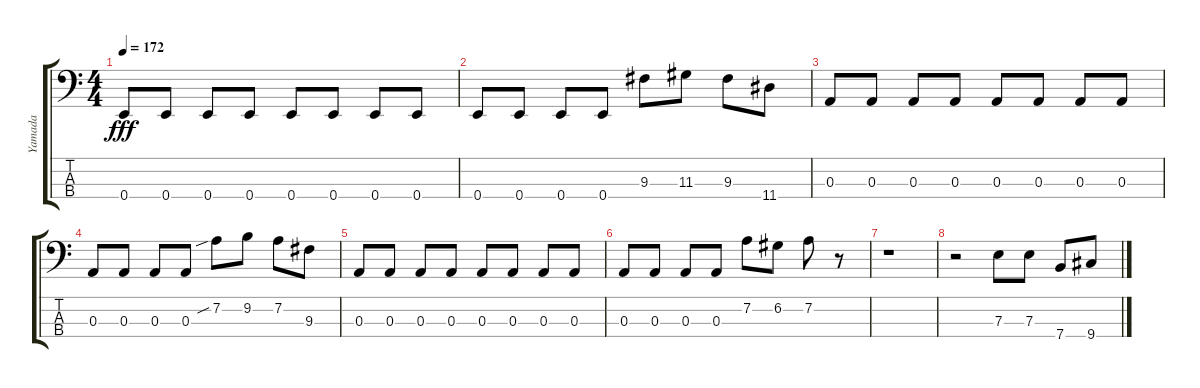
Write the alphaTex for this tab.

\track ("Yamada" "Yamada") {instrument electricbasspick}
\staff {score tabs}
\tuning (G2 D2 A1 E1) {hide}
\ts (4 4)
\tempo 172
\clef f4
\ks c
0.4.8{dy fff} 0.4.8 0.4.8 0.4.8 0.4.8 0.4.8 0.4.8 0.4.8 |
0.4.8 0.4.8 0.4.8 0.4.8 9.3.8 11.3.8 9.3.8 11.4.8 |
0.3.8 0.3.8 0.3.8 0.3.8 0.3.8 0.3.8 0.3.8 0.3.8 |
0.3.8 0.3.8 0.3.8 0.3.8 7.2{sib}.8 9.2.8 7.2.8 9.3.8 |
0.3.8 0.3.8 0.3.8 0.3.8 0.3.8 0.3.8 0.3.8 0.3.8 |
0.3.8 0.3.8 0.3.8 0.3.8 7.2.8 6.2.8 7.2.8 r.8 |
r.1 |
r.2 7.3.8 7.3.8 7.4.8 9.4.8
